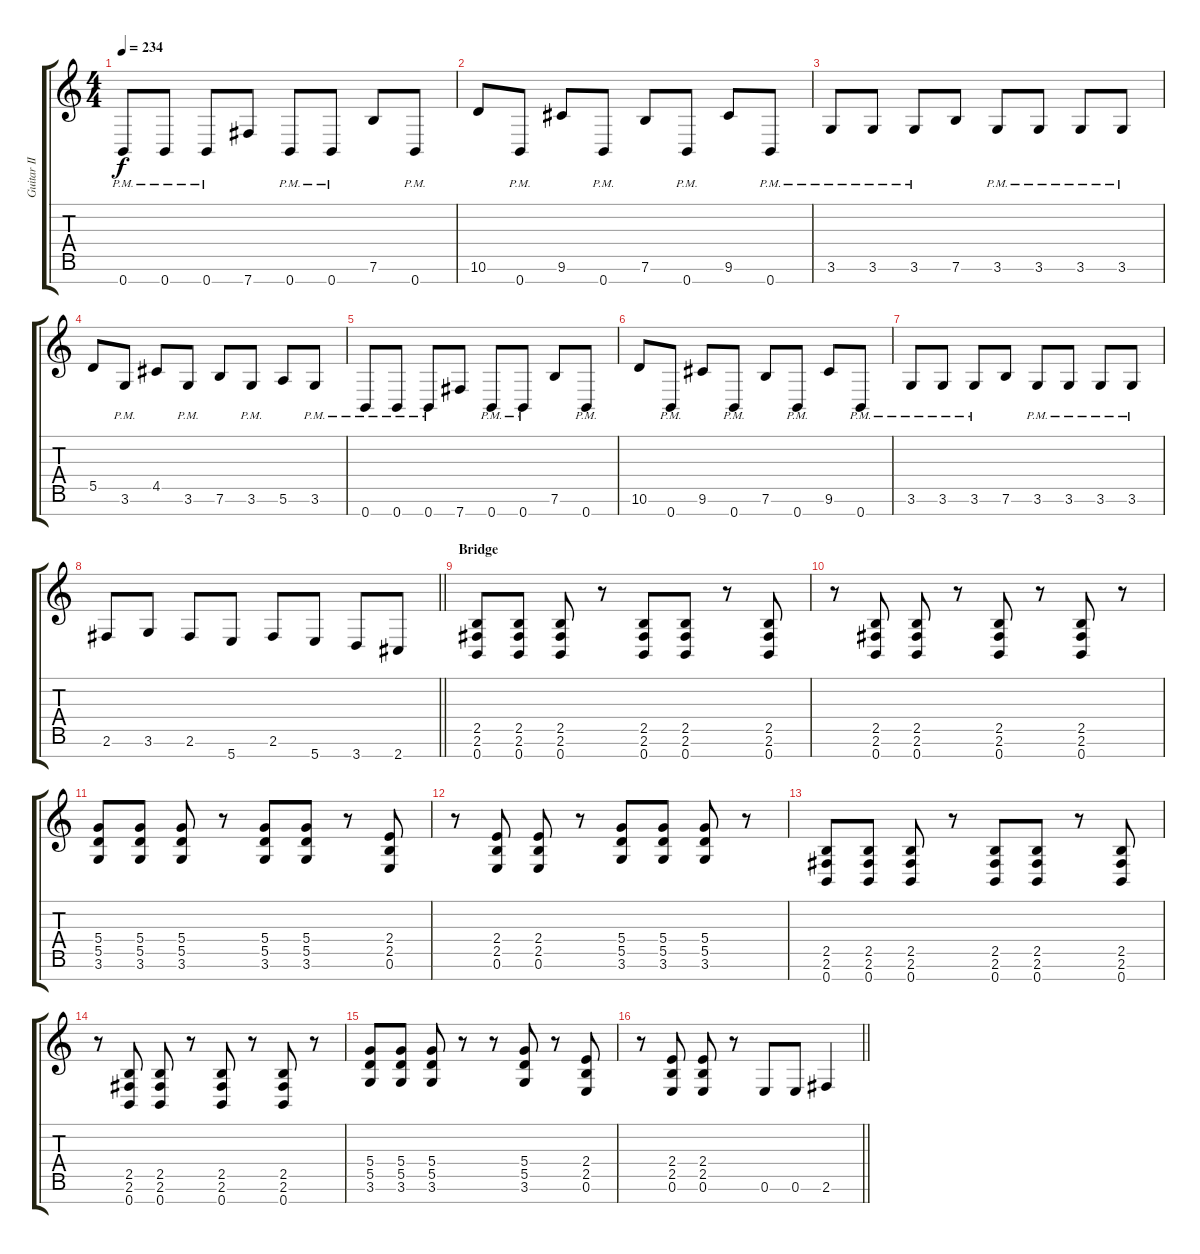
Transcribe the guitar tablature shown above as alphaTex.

\track ("Guitar II" "Guitar II") {instrument distortionguitar}
\staff {score tabs}
\tuning (E4 B3 G3 D3 A2 E2 B1) {hide}
\ts (4 4)
\tempo 234
\clef g2
\ks c
0.7{pm}.8{dy f} 0.7{pm}.8 0.7{pm}.8 7.7.8 0.7{pm}.8 0.7{pm}.8 7.6.8 0.7{pm}.8 |
10.6.8 0.7{pm}.8 9.6.8 0.7{pm}.8 7.6.8 0.7{pm}.8 9.6.8 0.7{pm}.8 |
3.6{pm}.8 3.6{pm}.8 3.6{pm}.8 7.6.8 3.6{pm}.8 3.6{pm}.8 3.6{pm}.8 3.6{pm}.8 |
5.5.8 3.6{pm}.8 4.5.8 3.6{pm}.8 7.6.8 3.6{pm}.8 5.6.8 3.6{pm}.8 |
0.7{pm}.8 0.7{pm}.8 0.7{pm}.8 7.7.8 0.7{pm}.8 0.7{pm}.8 7.6.8 0.7{pm}.8 |
10.6.8 0.7{pm}.8 9.6.8 0.7{pm}.8 7.6.8 0.7{pm}.8 9.6.8 0.7{pm}.8 |
3.6{pm}.8 3.6{pm}.8 3.6{pm}.8 7.6.8 3.6{pm}.8 3.6{pm}.8 3.6{pm}.8 3.6{pm}.8 |
\barLineRight lightlight
2.6.8 3.6.8 2.6.8 5.7.8 2.6.8 5.7.8 3.7.8 2.7.8 |
\section ("" "Bridge")
(2.5 2.6 0.7).8 (2.5 2.6 0.7).8 (2.5 2.6 0.7).8 r.8 (2.5 2.6 0.7).8 (2.5 2.6 0.7).8 r.8 (2.5 2.6 0.7).8 |
r.8 (2.5 2.6 0.7).8 (2.5 2.6 0.7).8 r.8 (2.5 2.6 0.7).8 r.8 (2.5 2.6 0.7).8 r.8 |
(5.4 5.5 3.6).8 (5.4 5.5 3.6).8 (5.4 5.5 3.6).8 r.8 (5.4 5.5 3.6).8 (5.4 5.5 3.6).8 r.8 (2.4 2.5 0.6).8 |
r.8 (2.4 2.5 0.6).8 (2.4 2.5 0.6).8 r.8 (5.4 5.5 3.6).8 (5.4 5.5 3.6).8 (5.4 5.5 3.6).8 r.8 |
(2.5 2.6 0.7).8 (2.5 2.6 0.7).8 (2.5 2.6 0.7).8 r.8 (2.5 2.6 0.7).8 (2.5 2.6 0.7).8 r.8 (2.5 2.6 0.7).8 |
r.8 (2.5 2.6 0.7).8 (2.5 2.6 0.7).8 r.8 (2.5 2.6 0.7).8 r.8 (2.5 2.6 0.7).8 r.8 |
(5.4 5.5 3.6).8 (5.4 5.5 3.6).8 (5.4 5.5 3.6).8 r.8 r.8 (5.4 5.5 3.6).8 r.8 (2.4 2.5 0.6).8 |
\barLineRight lightlight
r.8 (2.4 2.5 0.6).8 (2.4 2.5 0.6).8 r.8 0.6.8 0.6.8 2.6.4
